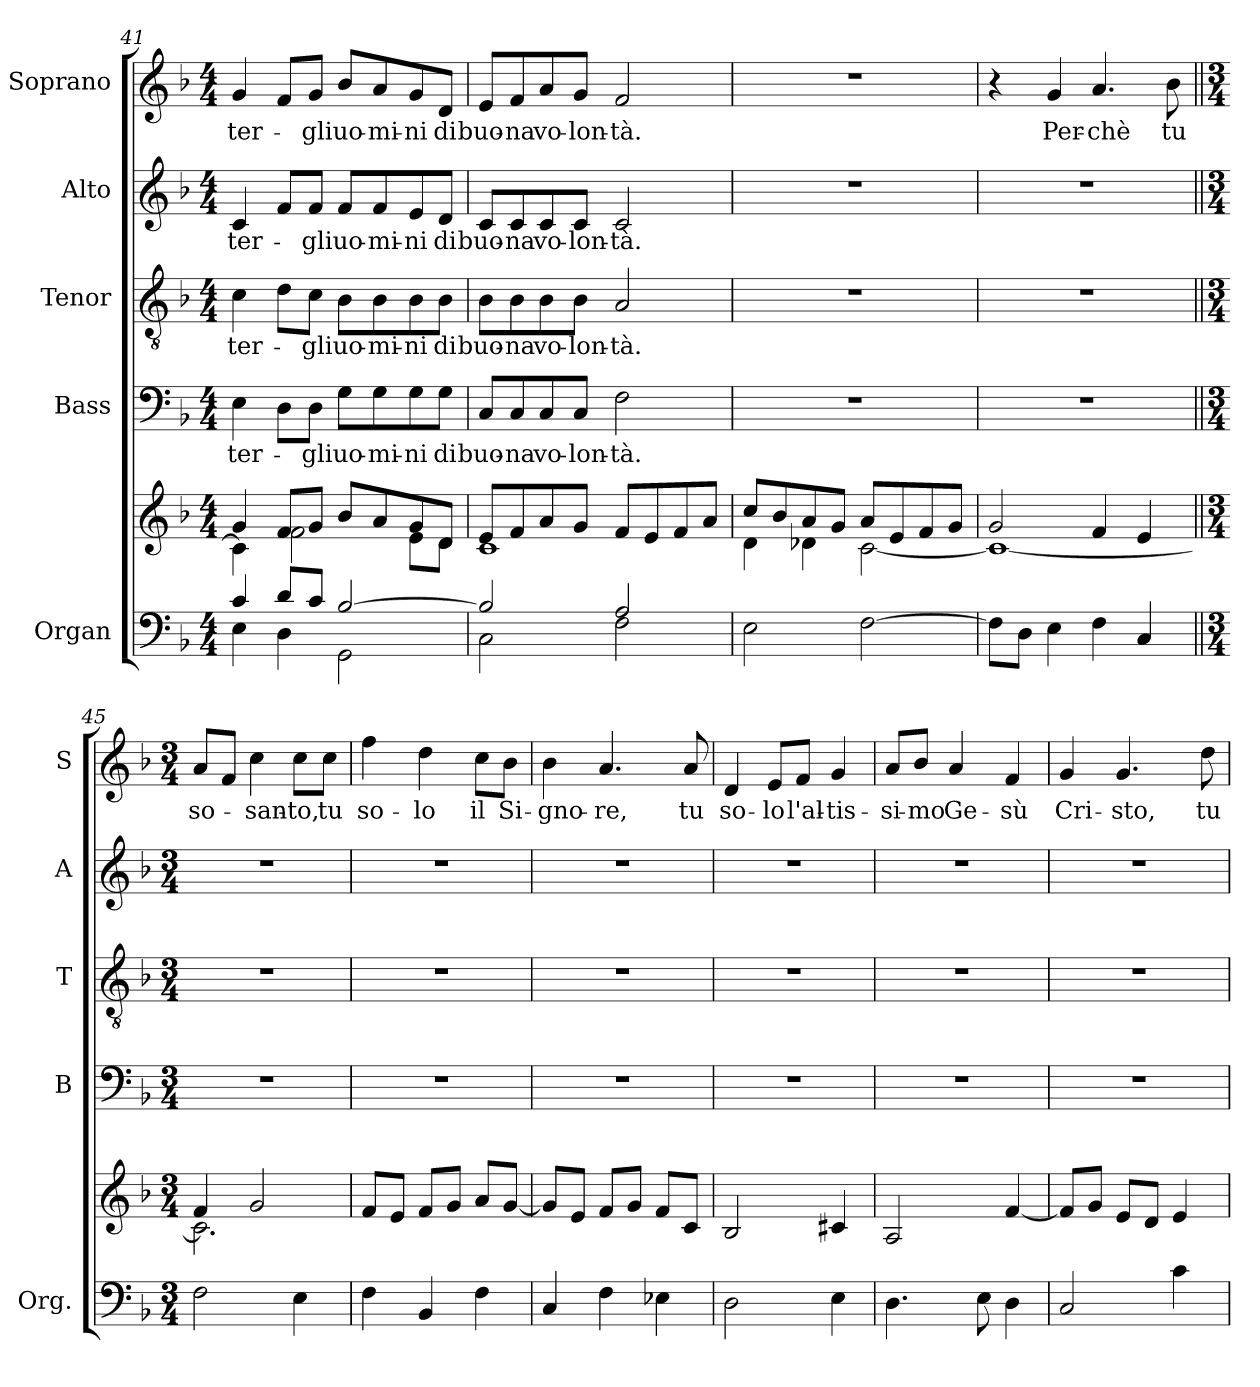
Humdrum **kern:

**kern	**kern	**kern	**text	**kern	**text	**kern	**text	**kern	**text
*part5	*part5	*part4	*part4	*part3	*part3	*part2	*part2	*part1	*part1
*staff6	*staff5	*staff4	*staff4	*staff3	*staff3	*staff2	*staff2	*staff1	*staff1
*I"Organ	*	*I"Bass	*	*I"Tenor	*	*I"Alto	*	*I"Soprano	*
*I'Org.	*	*I'B	*	*I'T	*	*I'A	*	*I'S	*
*clefF4	*clefG2	*clefF4	*	*clefGv2	*	*clefG2	*	*clefG2	*
*k[b-]	*k[b-]	*k[b-]	*	*k[b-]	*	*k[b-]	*	*k[b-]	*
*F:	*F:	*F:	*	*F:	*	*F:	*	*F:	*
*M4/4	*M4/4	*M4/4	*	*M4/4	*	*M4/4	*	*M4/4	*
=41	=41	=41	=41	=41	=41	=41	=41	=41	=41
*^	*^	*	*	*	*	*	*	*	*
!	!	!	!	!	!LO:LY:b	!	!LO:LY:b	!	!LO:LY:b	!	!LO:LY:b
4c/	4E\	4g/	4c\]	4E\	ter-	4c\	ter-	4c/	ter-	4g/	ter-
8d/L	4D\	8f/L	2f\	8D\L	.	8d\L	.	8f/L	.	8f/L	.
!	!	!	!	!	!LO:LY:b	!	!LO:LY:b	!	!LO:LY:b	!	!LO:LY:b
8c/J	.	8g/J	.	8D\J	-gli	8c\J	-gli	8f/J	-gli	8g/J	-gli
!	!	!	!	!	!LO:LY:b	!	!LO:LY:b	!	!LO:LY:b	!	!LO:LY:b
[>2B-/	2GG\	8b-/L	.	8G\L	uo-	8B-\L	uo-	8f/L	uo-	8b-/L	uo-
!	!	!	!	!	!LO:LY:b	!	!LO:LY:b	!	!LO:LY:b	!	!LO:LY:b
.	.	8a/	.	8G\	-mi-	8B-\	-mi-	8f/	-mi-	8a/	-mi-
!	!	!	!	!	!LO:LY:b	!	!LO:LY:b	!	!LO:LY:b	!	!LO:LY:b
.	.	8g/	8e\L	8G\	-ni	8B-\	-ni	8e/	-ni	8g/	-ni
!	!	!	!	!	!LO:LY:b	!	!LO:LY:b	!	!LO:LY:b	!	!LO:LY:b
.	.	8d/J	8d\J	8G\J	di	8B-\J	di	8d/J	di	8d/J	di
=42	=42	=42	=42	=42	=42	=42	=42	=42	=42	=42	=42
!	!	!	!	!	!LO:LY:b	!	!LO:LY:b	!	!LO:LY:b	!	!LO:LY:b
2B-/]	2C\	8e/L	1c	8C/L	buo-	8B-\L	buo-	8c/L	buo-	8e/L	buo-
!	!	!	!	!	!LO:LY:b	!	!LO:LY:b	!	!LO:LY:b	!	!LO:LY:b
.	.	8f/	.	8C/	-na	8B-\	-na	8c/	-na	8f/	-na
!	!	!	!	!	!LO:LY:b	!	!LO:LY:b	!	!LO:LY:b	!	!LO:LY:b
.	.	8a/	.	8C/	vo-	8B-\	vo-	8c/	vo-	8a/	vo-
!	!	!	!	!	!LO:LY:b	!	!LO:LY:b	!	!LO:LY:b	!	!LO:LY:b
.	.	8g/J	.	8C/J	-lon-	8B-\J	-lon-	8c/J	-lon-	8g/J	-lon-
!	!	!	!	!	!LO:LY:b	!	!LO:LY:b	!	!LO:LY:b	!	!LO:LY:b
2A/	2F\	8f/L	.	2F\	-tà.	2A/	-tà.	2c/	-tà.	2f/	-tà.
.	.	8e/	.	.	.	.	.	.	.	.	.
.	.	8f/	.	.	.	.	.	.	.	.	.
.	.	8a/J	.	.	.	.	.	.	.	.	.
*v	*v	*	*	*	*	*	*	*	*	*	*
!!LO:PB:g=z
=43	=43	=43	=43	=43	=43	=43	=43	=43	=43	=43
2E\	8cc/L	4d\	1r	.	1r	.	1r	.	1r	.
.	8b-/	.	.	.	.	.	.	.	.	.
.	8a/	4d-X\	.	.	.	.	.	.	.	.
.	8g/J	.	.	.	.	.	.	.	.	.
[2F\	8a/L	[<2c\	.	.	.	.	.	.	.	.
.	8e/	.	.	.	.	.	.	.	.	.
.	8f/	.	.	.	.	.	.	.	.	.
.	8g/J	.	.	.	.	.	.	.	.	.
=44	=44	=44	=44	=44	=44	=44	=44	=44	=44	=44
8F\L]	2g/	1c_	1r	.	1r	.	1r	.	4r	.
8D\J	.	.	.	.	.	.	.	.	.	.
!	!	!	!	!	!	!	!	!	!	!LO:LY:b
4E\	.	.	.	.	.	.	.	.	4g/	Per-
!	!	!	!	!	!	!	!	!	!	!LO:LY:b
4F\	4f/	.	.	.	.	.	.	.	4.a/	-chè
4C/	4e/	.	.	.	.	.	.	.	.	.
!	!	!	!	!	!	!	!	!	!	!LO:LY:b
.	.	.	.	.	.	.	.	.	8b-\	tu
=45||	=45||	=45||	=45||	=45||	=45||	=45||	=45||	=45||	=45||	=45||
*M3/4	*M3/4	*	*M3/4	*	*M3/4	*	*M3/4	*	*M3/4	*
!	!	!	!	!	!	!	!	!	!	!LO:LY:b
2F\	4f/	2.c\]	2.r	.	2.r	.	2.r	.	8a/L	so-
.	.	.	.	.	.	.	.	.	8f/J	.
!	!	!	!	!	!	!	!	!	!	!LO:LY:b
.	2g/	.	.	.	.	.	.	.	4cc\	-san-
!	!	!	!	!	!	!	!	!	!	!LO:LY:b
4E\	.	.	.	.	.	.	.	.	8cc\L	-to,
!	!	!	!	!	!	!	!	!	!	!LO:LY:b
.	.	.	.	.	.	.	.	.	8cc\J	tu
*	*v	*v	*	*	*	*	*	*	*	*
=46	=46	=46	=46	=46	=46	=46	=46	=46	=46
!	!	!	!	!	!	!	!	!	!LO:LY:b
4F\	8f/L	2.r	.	2.r	.	2.r	.	4ff\	so-
.	8e/J	.	.	.	.	.	.	.	.
!	!	!	!	!	!	!	!	!	!LO:LY:b
4BB-/	8f/L	.	.	.	.	.	.	4dd\	-lo
.	8g/J	.	.	.	.	.	.	.	.
!	!	!	!	!	!	!	!	!	!LO:LY:b
4F\	8a/L	.	.	.	.	.	.	8cc\L	il
!	!	!	!	!	!	!	!	!	!LO:LY:b
.	[8g/J	.	.	.	.	.	.	8b-\J	Si-
=47	=47	=47	=47	=47	=47	=47	=47	=47	=47
!	!	!	!	!	!	!	!	!	!LO:LY:b
4C/	8g/L]	2.r	.	2.r	.	2.r	.	4b-\	-gno-
.	8e/J	.	.	.	.	.	.	.	.
!	!	!	!	!	!	!	!	!	!LO:LY:b
4F\	8f/L	.	.	.	.	.	.	4.a/	-re,
.	8g/J	.	.	.	.	.	.	.	.
4E-X\	8f/L	.	.	.	.	.	.	.	.
!	!	!	!	!	!	!	!	!	!LO:LY:b
.	8c/J	.	.	.	.	.	.	8a/	tu
=48	=48	=48	=48	=48	=48	=48	=48	=48	=48
!	!	!	!	!	!	!	!	!	!LO:LY:b
2D\	2B-/	2.r	.	2.r	.	2.r	.	4d/	so-
!	!	!	!	!	!	!	!	!	!LO:LY:b
.	.	.	.	.	.	.	.	8e/L	-lo
!	!	!	!	!	!	!	!	!	!LO:LY:b
.	.	.	.	.	.	.	.	8f/J	l'al-
!	!	!	!	!	!	!	!	!	!LO:LY:b
4E\	4c#X/	.	.	.	.	.	.	4g/	-tis-
!!LO:LB:g=z
=49	=49	=49	=49	=49	=49	=49	=49	=49	=49
!	!	!	!	!	!	!	!	!	!LO:LY:b
4.D\	2A/	2.r	.	2.r	.	2.r	.	8a/L	-si-
!	!	!	!	!	!	!	!	!	!LO:LY:b
.	.	.	.	.	.	.	.	8b-/J	-mo
!	!	!	!	!	!	!	!	!	!LO:LY:b
.	.	.	.	.	.	.	.	4a/	Ge-
8E\	.	.	.	.	.	.	.	.	.
!	!	!	!	!	!	!	!	!	!LO:LY:b
4D\	[4f/	.	.	.	.	.	.	4f/	-sù
=50	=50	=50	=50	=50	=50	=50	=50	=50	=50
!	!	!	!	!	!	!	!	!	!LO:LY:b
2C/	8f/L]	2.r	.	2.r	.	2.r	.	4g/	Cri-
.	8g/J	.	.	.	.	.	.	.	.
!	!	!	!	!	!	!	!	!	!LO:LY:b
.	8e/L	.	.	.	.	.	.	4.g/	-sto,
.	8d/J	.	.	.	.	.	.	.	.
4c\	4e/	.	.	.	.	.	.	.	.
!	!	!	!	!	!	!	!	!	!LO:LY:b
.	.	.	.	.	.	.	.	8dd\	tu
=	=	=	=	=	=	=	=	=	=
*-	*-	*-	*-	*-	*-	*-	*-	*-	*-
